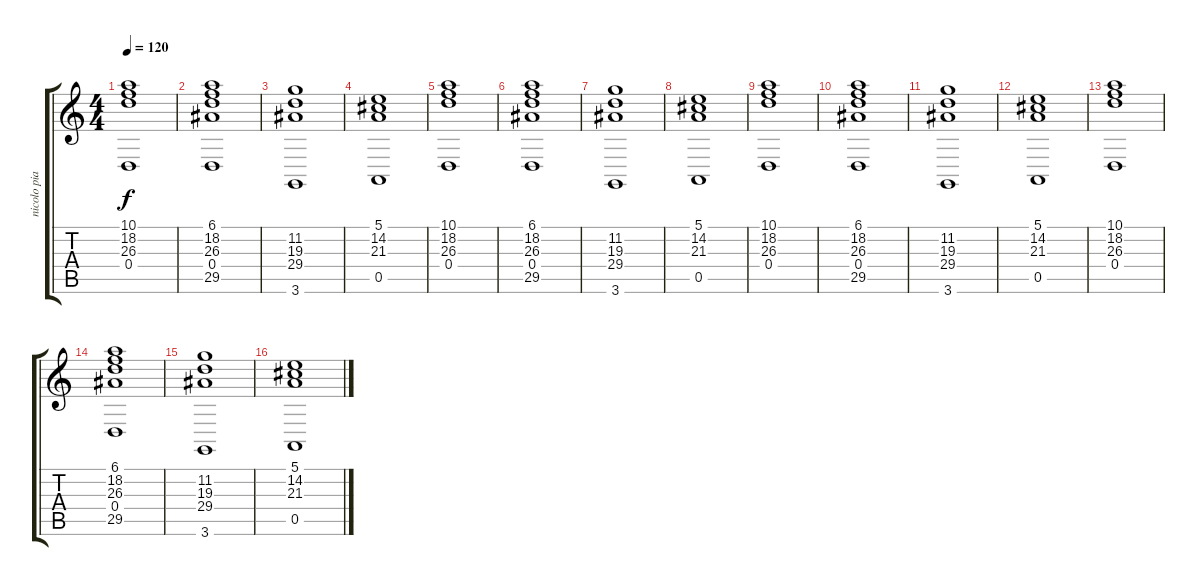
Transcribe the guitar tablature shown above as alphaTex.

\track ("nicolo piano and organo" "nicolo pia") {instrument acousticgrandpiano}
\staff {score tabs}
\tuning (E4 B3 G3 D3 A2 E2) {hide}
\ts (4 4)
\tempo 120
\clef g2
\ks c
(10.1 18.2 26.3 0.4).1{dy f} |
(6.1 18.2 26.3 0.4 29.5).1 |
(11.2 19.3 29.4 3.6).1 |
(5.1 14.2 21.3 0.5).1 |
(10.1 18.2 26.3 0.4).1 |
(6.1 18.2 26.3 0.4 29.5).1 |
(11.2 19.3 29.4 3.6).1 |
(5.1 14.2 21.3 0.5).1 |
(10.1 18.2 26.3 0.4).1 |
(6.1 18.2 26.3 0.4 29.5).1 |
(11.2 19.3 29.4 3.6).1 |
(5.1 14.2 21.3 0.5).1 |
(10.1 18.2 26.3 0.4).1 |
(6.1 18.2 26.3 0.4 29.5).1 |
(11.2 19.3 29.4 3.6).1 |
(5.1 14.2 21.3 0.5).1
